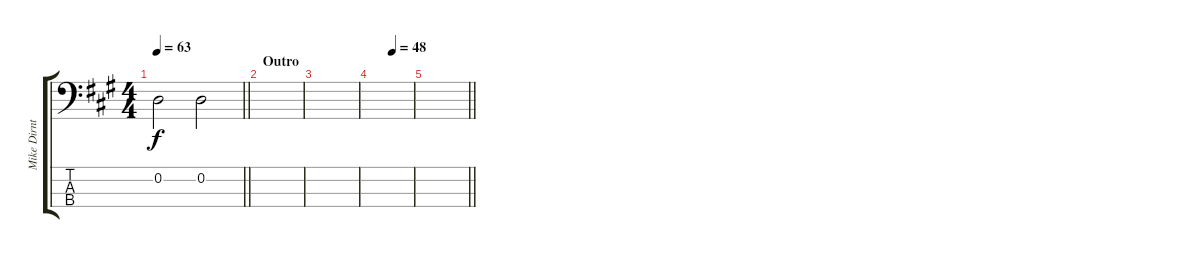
\track ("Mike Dirnt (Bass)" "Mike Dirnt") {instrument electricbassfinger}
\staff {score tabs}
\tuning (G2 D2 A1 E1) {hide}
\ts (4 4)
\tempo 63
\clef f4
\barLineRight lightlight
\ks a
0.2.2{dy f} 0.2.2 |
\section ("" "Outro")
|
|
\tempo (48 0.5)
|
\barLineRight lightlight
